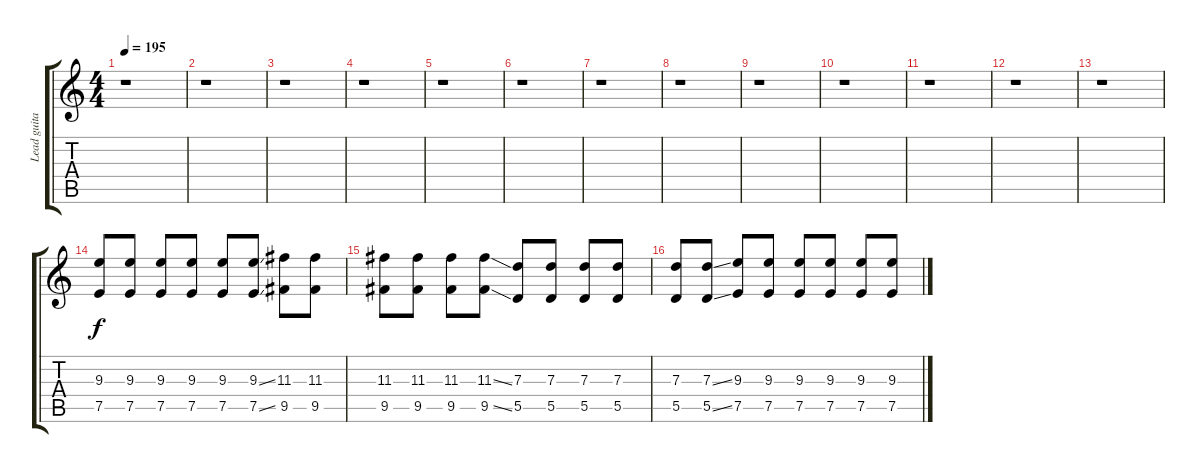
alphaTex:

\track ("Lead guitar" "Lead guita") {instrument overdrivenguitar}
\staff {score tabs}
\tuning (E4 B3 G3 D3 A2 E2) {hide}
\ts (4 4)
\tempo 195
\clef g2
\ks c
r.1{dy f} |
r.1 |
r.1 |
r.1 |
r.1 |
r.1 |
r.1 |
r.1 |
r.1 |
r.1 |
r.1 |
r.1 |
r.1 |
(9.3 7.5).8 (9.3 7.5).8 (9.3 7.5).8 (9.3 7.5).8 (9.3 7.5).8 (9.3{ss} 7.5{ss}).8 (11.3 9.5).8 (11.3 9.5).8 |
(11.3 9.5).8 (11.3 9.5).8 (11.3 9.5).8 (11.3{ss} 9.5{ss}).8 (7.3 5.5).8 (7.3 5.5).8 (7.3 5.5).8 (7.3 5.5).8 |
(7.3 5.5).8 (7.3{ss} 5.5{ss}).8 (9.3 7.5).8 (9.3 7.5).8 (9.3 7.5).8 (9.3 7.5).8 (9.3 7.5).8 (9.3{ss} 7.5{ss}).8
